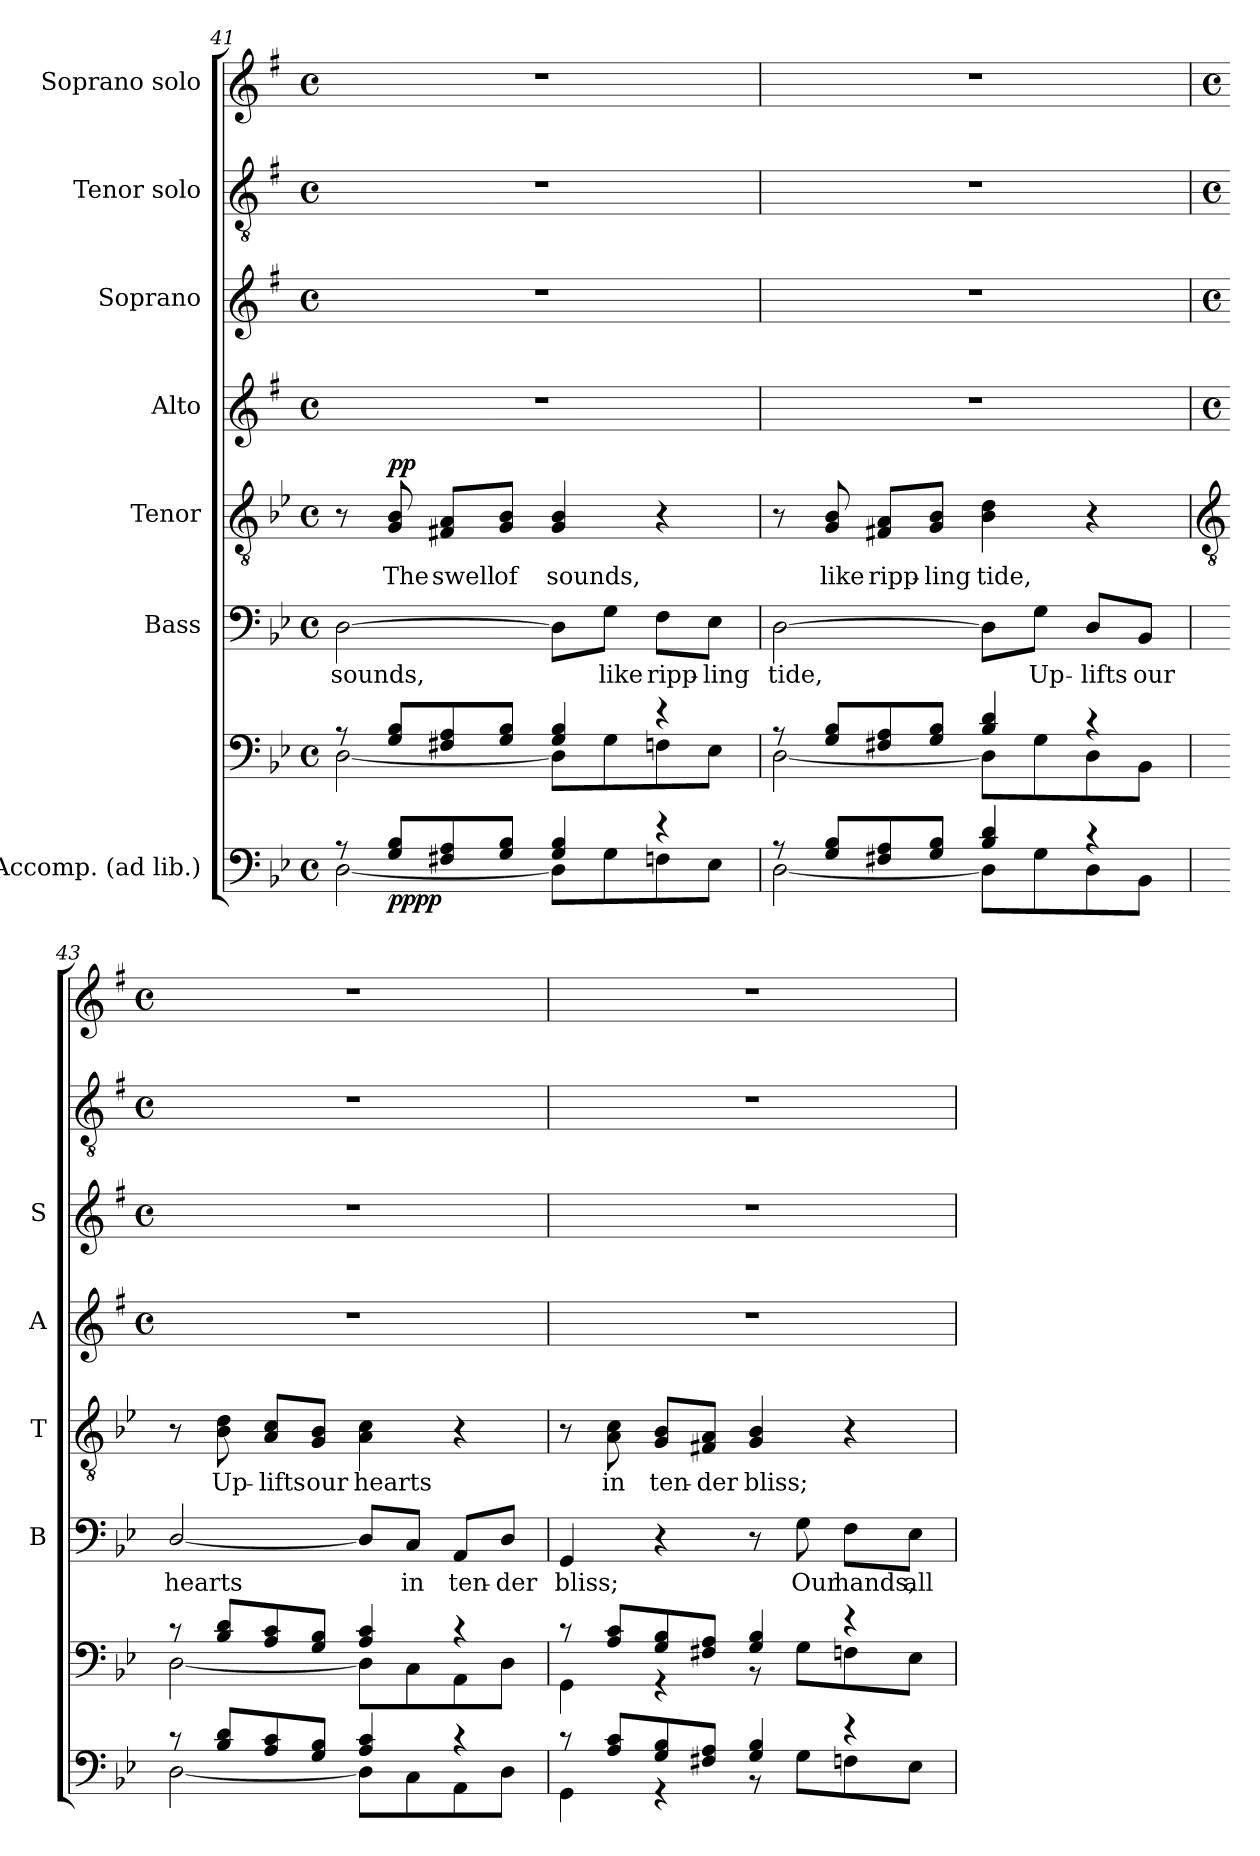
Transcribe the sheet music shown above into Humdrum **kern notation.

**kern	**kern	**dynam	**kern	**text	**kern	**text	**dynam	**kern	**kern	**kern	**kern
*part7	*part7	*part7	*part6	*part6	*part5	*part5	*part5	*part4	*part3	*part2	*part1
*staff8	*staff7	*staff7/8	*staff6	*staff6	*staff5	*staff5	*staff5	*staff4	*staff3	*staff2	*staff1
*I"Accomp. (ad lib.)	*	*	*I"Bass	*	*I"Tenor	*	*	*I"Alto	*I"Soprano	*I"Tenor solo	*I"Soprano solo
*	*	*	*I'B	*	*I'T	*	*	*I'A	*I'S	*	*
*clefF4	*clefF4	*	*clefF4	*	*clefGv2	*	*	*clefG2	*clefG2	*clefGv2	*clefG2
*k[b-e-]	*k[b-e-]	*	*k[b-e-]	*	*k[b-e-]	*	*	*k[f#]	*k[f#]	*k[f#]	*k[f#]
*B-:	*B-:	*	*B-:	*	*B-:	*	*	*G:	*G:	*G:	*G:
*M4/4	*M4/4	*	*M4/4	*	*M4/4	*	*	*M4/4	*M4/4	*M4/4	*M4/4
*met(c)	*met(c)	*	*met(c)	*	*met(c)	*	*	*met(c)	*met(c)	*met(c)	*met(c)
=41	=41	=41	=41	=41	=41	=41	=41	=41	=41	=41	=41
*^	*^	*	*	*	*	*	*	*	*	*	*
!	!	!	!	!	!	!LO:LY:b	!	!	!	!	!	!	!
8r	[2D\	8r	[2D\	.	[2D	sounds,	8r	.	.	1r	1r	1r	1r
!	!	!	!	!LO:DY:b=2	!	!	!	!LO:LY:b	!	!	!	!	!
!	!	!	!	!LO:DY:n=1:b	!	!	!	!	!LO:DY:b	!	!	!	!
8G/ 8B-/L	.	8G/ 8B-/L	.	pp pp	.	.	8G 8B-	The	pp	.	.	.	.
!	!	!	!	!	!	!	!	!LO:LY:b	!	!	!	!	!
8F#X/ 8A/	.	8F#X/ 8A/	.	.	.	.	8F#X/ 8A/L	swell	.	.	.	.	.
!	!	!	!	!	!	!	!	!LO:LY:b	!	!	!	!	!
8G/ 8B-/J	.	8G/ 8B-/J	.	.	.	.	8G/ 8B-/J	of	.	.	.	.	.
!	!	!	!	!	!	!	!	!LO:LY:b	!	!	!	!	!
4G/ 4B-/	8D\L]	4G/ 4B-/	8D\L]	.	8D\L]	.	4G 4B-	sounds,	.	.	.	.	.
!	!	!	!	!	!	!LO:LY:b	!	!	!	!	!	!	!
.	8G\	.	8G\	.	8G\J	like	.	.	.	.	.	.	.
!	!	!	!	!	!	!LO:LY:b	!	!	!	!	!	!	!
4r	8Fn\	4r	8Fn\	.	8F\L	ripp-	4r	.	.	.	.	.	.
!	!	!	!	!	!	!LO:LY:b	!	!	!	!	!	!	!
.	8E-\J	.	8E-\J	.	8E-\J	-ling	.	.	.	.	.	.	.
=42	=42	=42	=42	=42	=42	=42	=42	=42	=42	=42	=42	=42	=42
!	!	!	!	!	!	!LO:LY:b	!	!	!	!	!	!	!
8r	[2D\	8r	[2D\	.	[2D	tide,	8r	.	.	1r	1r	1r	1r
!	!	!	!	!	!	!	!	!LO:LY:b	!	!	!	!	!
8G/ 8B-/L	.	8G/ 8B-/L	.	.	.	.	8G 8B-	like	.	.	.	.	.
!	!	!	!	!	!	!	!	!LO:LY:b	!	!	!	!	!
8F#X/ 8A/	.	8F#X/ 8A/	.	.	.	.	8F#X/ 8A/L	ripp-	.	.	.	.	.
!	!	!	!	!	!	!	!	!LO:LY:b	!	!	!	!	!
8G/ 8B-/J	.	8G/ 8B-/J	.	.	.	.	8G/ 8B-/J	-ling	.	.	.	.	.
!	!	!	!	!	!	!	!	!LO:LY:b	!	!	!	!	!
4B-/ 4d/	8D\L]	4B-/ 4d/	8D\L]	.	8D\L]	.	4B- 4d	tide,	.	.	.	.	.
!	!	!	!	!	!	!LO:LY:b	!	!	!	!	!	!	!
.	8G\	.	8G\	.	8G\J	Up-	.	.	.	.	.	.	.
!	!	!	!	!	!	!LO:LY:b	!	!	!	!	!	!	!
4r	8D\	4r	8D\	.	8D/L	-lifts	4r	.	.	.	.	.	.
!	!	!	!	!	!	!LO:LY:b	!	!	!	!	!	!	!
.	8BB-\J	.	8BB-\J	.	8BB-/J	our	.	.	.	.	.	.	.
!!LO:LB:g=z
=43	=43	=43	=43	=43	=43	=43	=43	=43	=43	=43	=43	=43	=43
*	*	*	*	*	*	*	*clefGv2	*	*	*	*	*	*
*	*	*	*	*	*	*	*	*	*	*M4/4	*M4/4	*M4/4	*M4/4
*	*	*	*	*	*	*	*	*	*	*met(c)	*met(c)	*met(c)	*met(c)
!	!	!	!	!	!	!LO:LY:b	!	!	!	!	!	!	!
8r	[2D\	8r	[2D\	.	[2D/	hearts	8r	.	.	1r	1r	1r	1r
!	!	!	!	!	!	!	!	!LO:LY:b	!	!	!	!	!
8B-/ 8d/L	.	8B-/ 8d/L	.	.	.	.	8B- 8d	Up-	.	.	.	.	.
!	!	!	!	!	!	!	!	!LO:LY:b	!	!	!	!	!
8A/ 8c/	.	8A/ 8c/	.	.	.	.	8A/ 8c/L	-lifts	.	.	.	.	.
!	!	!	!	!	!	!	!	!LO:LY:b	!	!	!	!	!
8G/ 8B-/J	.	8G/ 8B-/J	.	.	.	.	8G/ 8B-/J	our	.	.	.	.	.
!	!	!	!	!	!	!	!	!LO:LY:b	!	!	!	!	!
4A/ 4c/	8D/L]	4A/ 4c/	8D/L]	.	8D/L]	.	4A 4c	hearts	.	.	.	.	.
!	!	!	!	!	!	!LO:LY:b	!	!	!	!	!	!	!
.	8C\	.	8C\	.	8C/J	in	.	.	.	.	.	.	.
!	!	!	!	!	!	!LO:LY:b	!	!	!	!	!	!	!
4r	8AA\	4r	8AA\	.	8AA/L	ten-	4r	.	.	.	.	.	.
!	!	!	!	!	!	!LO:LY:b	!	!	!	!	!	!	!
.	8D\J	.	8D\J	.	8D/J	-der	.	.	.	.	.	.	.
=44	=44	=44	=44	=44	=44	=44	=44	=44	=44	=44	=44	=44	=44
!	!	!	!	!	!	!LO:LY:b	!	!	!	!	!	!	!
8r	4GG\	8r	4GG\	.	4GG	bliss;	8r	.	.	1r	1r	1r	1r
!	!	!	!	!	!	!	!	!LO:LY:b	!	!	!	!	!
8A/ 8c/L	.	8A/ 8c/L	.	.	.	.	8A 8c	in	.	.	.	.	.
!	!	!	!	!	!	!	!	!LO:LY:b	!	!	!	!	!
8G/ 8B-/	4r	8G/ 8B-/	4r	.	4r	.	8G/ 8B-/L	ten-	.	.	.	.	.
!	!	!	!	!	!	!	!	!LO:LY:b	!	!	!	!	!
8F#X/ 8A/J	.	8F#X/ 8A/J	.	.	.	.	8F#X/ 8A/J	-der	.	.	.	.	.
!	!	!	!	!	!	!	!	!LO:LY:b	!	!	!	!	!
4G/ 4B-/	8r	4G/ 4B-/	8r	.	8r	.	4G 4B-	bliss;	.	.	.	.	.
!	!	!	!	!	!	!LO:LY:b	!	!	!	!	!	!	!
.	8G\L	.	8G\L	.	8G	Our	.	.	.	.	.	.	.
!	!	!	!	!	!	!LO:LY:b	!	!	!	!	!	!	!
4r	8F\	4r	8F\	.	8F\L	hands,	4r	.	.	.	.	.	.
!	!	!	!	!	!	!LO:LY:b	!	!	!	!	!	!	!
.	8E-\J	.	8E-\J	.	8E-\J	all	.	.	.	.	.	.	.
*v	*v	*	*	*	*	*	*	*	*	*	*	*	*
*	*v	*v	*	*	*	*	*	*	*	*	*	*
=	=	=	=	=	=	=	=	=	=	=	=
*-	*-	*-	*-	*-	*-	*-	*-	*-	*-	*-	*-
